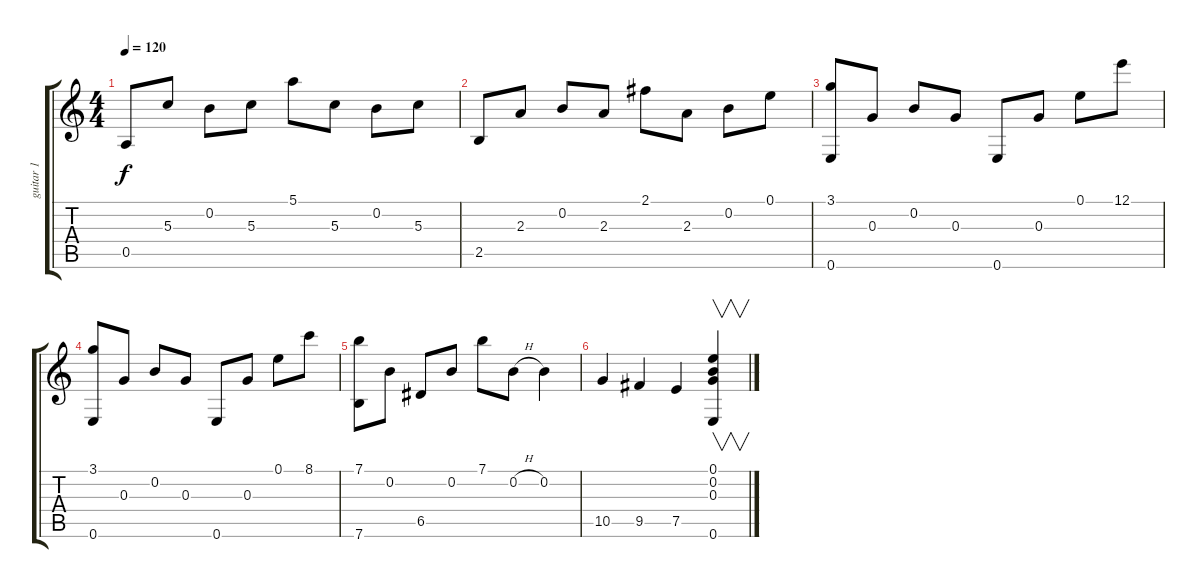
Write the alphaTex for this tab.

\track ("guitar 1" "guitar 1") {instrument acousticguitarnylon}
\staff {score tabs}
\tuning (E4 B3 G3 D3 A2 E2) {hide}
\ts (4 4)
\tempo 120
\clef g2
\ks c
0.5.8{dy f} 5.3.8 0.2.8 5.3.8 5.1.8 5.3.8 0.2.8 5.3.8 |
2.5.8 2.3.8 0.2.8 2.3.8 2.1.8 2.3.8 0.2.8 0.1.8 |
(3.1 0.6).8 0.3.8 0.2.8 0.3.8 0.6.8 0.3.8 0.1.8 12.1.8 |
(3.1 0.6).8 0.3.8 0.2.8 0.3.8 0.6.8 0.3.8 0.1.8 8.1.8 |
(7.1 7.6).8 0.2.8 6.5.8 0.2.8 7.1.8 0.2{h}.8 0.2.4 |
10.5.4 9.5.4 7.5.4 (0.1 0.2 0.3 0.6).4{v}
